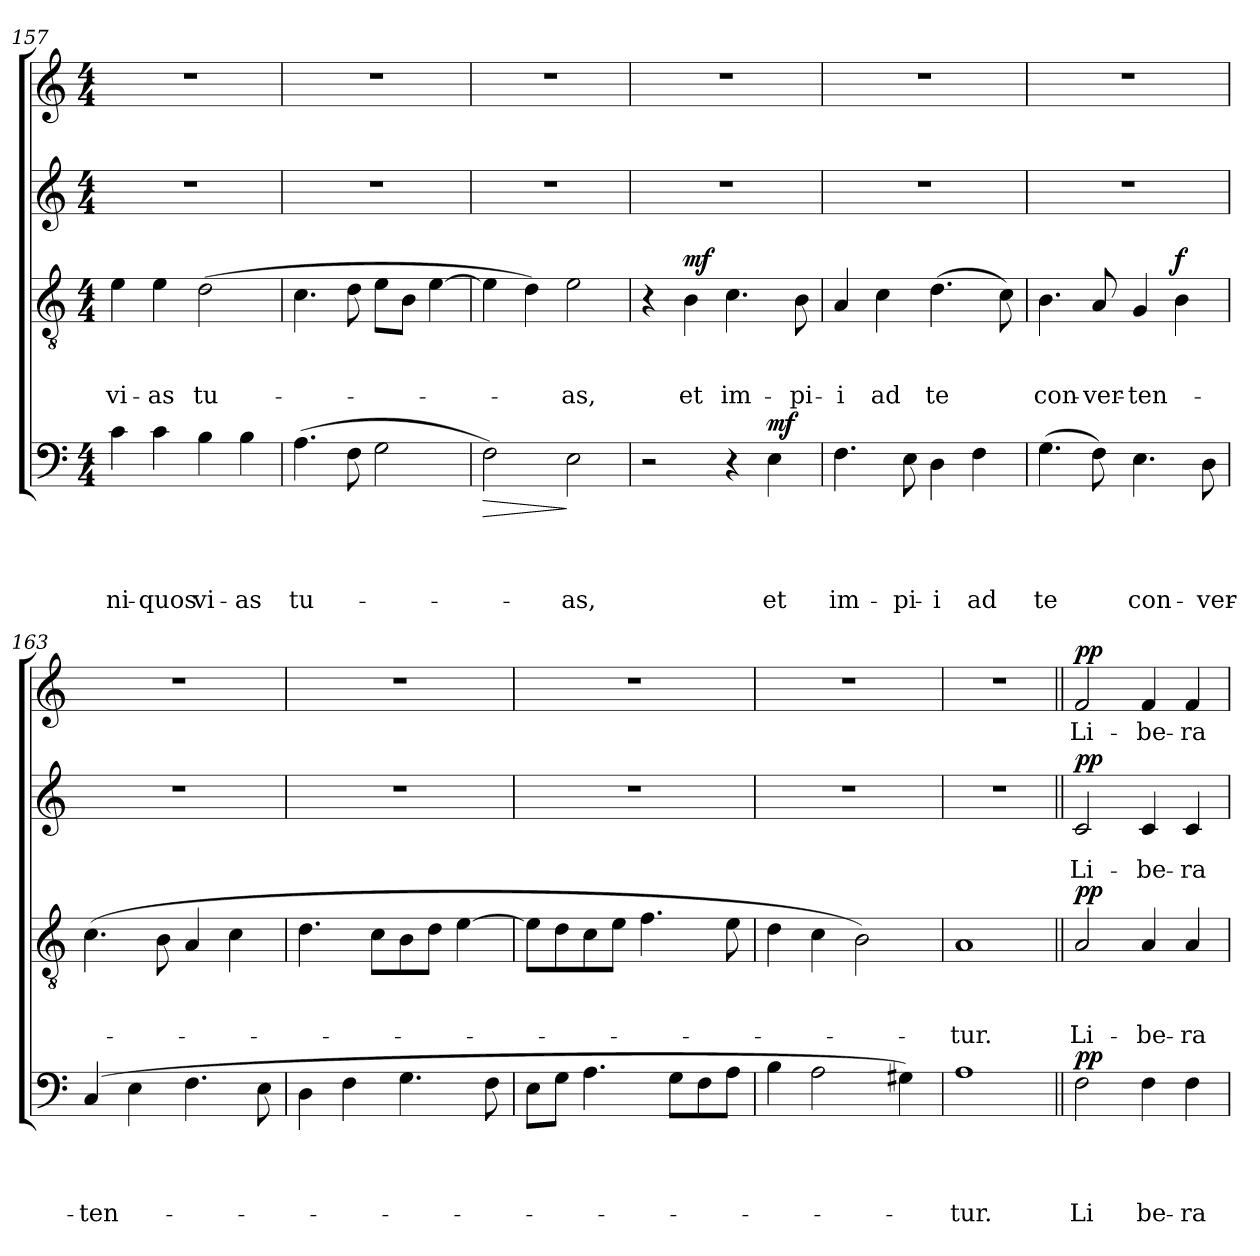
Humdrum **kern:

**kern	**text	**text	**text	**text	**dynam	**kern	**text	**text	**text	**dynam	**kern	**text	**text	**dynam	**kern	**text	**dynam
*part4	*part4	*part4	*part4	*part4	*part4	*part3	*part3	*part3	*part3	*part3	*part2	*part2	*part2	*part2	*part1	*part1	*part1
*staff4	*staff4	*staff4	*staff4	*staff4	*staff4	*staff3	*staff3	*staff3	*staff3	*staff3	*staff2	*staff2	*staff2	*staff2	*staff1	*staff1	*staff1
*clefF4	*	*	*	*	*	*clefGv2	*	*	*	*	*clefG2	*	*	*	*clefG2	*	*
*	*	*	*	*	*	*ITrd7c12	*	*	*	*	*	*	*	*	*	*	*
*k[]	*	*	*	*	*	*k[]	*	*	*	*	*k[]	*	*	*	*k[]	*	*
*C:	*	*	*	*	*	*C:	*	*	*	*	*C:	*	*	*	*C:	*	*
*M4/4	*	*	*	*	*	*M4/4	*	*	*	*	*M4/4	*	*	*	*M4/4	*	*
=157	=157	=157	=157	=157	=157	=157	=157	=157	=157	=157	=157	=157	=157	=157	=157	=157	=157
!	!	!	!	!LO:LY:b	!	!	!	!	!LO:LY:b	!	!	!	!	!	!	!	!
4c\	.	.	.	-ni-	.	4E\	.	.	vi-	.	1r	.	.	.	1r	.	.
!	!	!	!	!LO:LY:b	!	!	!	!	!LO:LY:b	!	!	!	!	!	!	!	!
4c\	.	.	.	-quos	.	4E\	.	.	-as	.	.	.	.	.	.	.	.
!	!	!	!	!LO:LY:b	!	!	!	!	!LO:LY:b	!	!	!	!	!	!	!	!
4B\	.	.	.	vi-	.	(>2D\	.	.	tu-	.	.	.	.	.	.	.	.
!	!	!	!	!LO:LY:b	!	!	!	!	!	!	!	!	!	!	!	!	!
4B\	.	.	.	-as	.	.	.	.	.	.	.	.	.	.	.	.	.
=158	=158	=158	=158	=158	=158	=158	=158	=158	=158	=158	=158	=158	=158	=158	=158	=158	=158
!	!	!	!	!LO:LY:b	!	!	!	!	!	!	!	!	!	!	!	!	!
(>4.A\	.	.	.	tu-	.	4.C\	.	.	.	.	1r	.	.	.	1r	.	.
8F\	.	.	.	.	.	8D\	.	.	.	.	.	.	.	.	.	.	.
2G\	.	.	.	.	.	8E\L	.	.	.	.	.	.	.	.	.	.	.
.	.	.	.	.	.	8BB\J	.	.	.	.	.	.	.	.	.	.	.
.	.	.	.	.	.	[>4E\	.	.	.	.	.	.	.	.	.	.	.
=159	=159	=159	=159	=159	=159	=159	=159	=159	=159	=159	=159	=159	=159	=159	=159	=159	=159
!	!	!	!	!	!LO:HP:b	!	!	!	!	!	!	!	!	!	!	!	!
2F\)	.	.	.	.	>	4E\]	.	.	.	.	1r	.	.	.	1r	.	.
.	.	.	.	.	.	4D\)	.	.	.	.	.	.	.	.	.	.	.
!	!	!	!	!LO:LY:b	!	!	!	!	!LO:LY:b	!	!	!	!	!	!	!	!
2E\	.	.	.	-as,	]	2E\	.	.	-as,	.	.	.	.	.	.	.	.
=160	=160	=160	=160	=160	=160	=160	=160	=160	=160	=160	=160	=160	=160	=160	=160	=160	=160
2r	.	.	.	.	.	4r	.	.	.	.	1r	.	.	.	1r	.	.
!	!	!	!	!	!	!	!	!	!LO:LY:b	!LO:DY:a	!	!	!	!	!	!	!
.	.	.	.	.	.	4BB\	.	.	et	mf	.	.	.	.	.	.	.
!	!	!	!	!	!	!	!	!	!LO:LY:b	!	!	!	!	!	!	!	!
4r	.	.	.	.	.	4.C\	.	.	im-	.	.	.	.	.	.	.	.
!	!	!	!	!LO:LY:b	!LO:DY:a	!	!	!	!	!	!	!	!	!	!	!	!
4E\	.	.	.	et	mf	.	.	.	.	.	.	.	.	.	.	.	.
!	!	!	!	!	!	!	!	!	!LO:LY:b	!	!	!	!	!	!	!	!
.	.	.	.	.	.	8BB\	.	.	-pi-	.	.	.	.	.	.	.	.
=161	=161	=161	=161	=161	=161	=161	=161	=161	=161	=161	=161	=161	=161	=161	=161	=161	=161
!	!	!	!	!LO:LY:b	!	!	!	!	!LO:LY:b	!	!	!	!	!	!	!	!
4.F\	.	.	.	im-	.	4AA/	.	.	-i	.	1r	.	.	.	1r	.	.
!	!	!	!	!	!	!	!	!	!LO:LY:b	!	!	!	!	!	!	!	!
.	.	.	.	.	.	4C\	.	.	ad	.	.	.	.	.	.	.	.
!	!	!	!	!LO:LY:b	!	!	!	!	!	!	!	!	!	!	!	!	!
8E\	.	.	.	-pi-	.	.	.	.	.	.	.	.	.	.	.	.	.
!	!	!	!	!LO:LY:b	!	!	!	!	!LO:LY:b	!	!	!	!	!	!	!	!
4D\	.	.	.	-i	.	(>4.D\	.	.	te	.	.	.	.	.	.	.	.
!	!	!	!	!LO:LY:b	!	!	!	!	!	!	!	!	!	!	!	!	!
4F\	.	.	.	ad	.	.	.	.	.	.	.	.	.	.	.	.	.
.	.	.	.	.	.	8C\)	.	.	.	.	.	.	.	.	.	.	.
!!LO:LB:g=z
=162	=162	=162	=162	=162	=162	=162	=162	=162	=162	=162	=162	=162	=162	=162	=162	=162	=162
!	!	!	!	!LO:LY:b	!	!	!	!	!LO:LY:b	!	!	!	!	!	!	!	!
(>4.G\	.	.	.	te	.	4.BB\	.	.	con-	.	1r	.	.	.	1r	.	.
!	!	!	!	!	!	!	!	!	!LO:LY:b	!	!	!	!	!	!	!	!
8F\)	.	.	.	.	.	8AA/	.	.	-ver-	.	.	.	.	.	.	.	.
!	!	!	!	!LO:LY:b	!	!	!	!	!LO:LY:b	!	!	!	!	!	!	!	!
4.E\	.	.	.	con-	.	4GG/	.	.	-ten-	.	.	.	.	.	.	.	.
!	!	!	!	!	!	!	!	!	!	!LO:DY:b	!	!	!	!	!	!	!
.	.	.	.	.	.	4BB\	.	.	.	f	.	.	.	.	.	.	.
!	!	!	!	!LO:LY:b	!	!	!	!	!	!	!	!	!	!	!	!	!
8D\	.	.	.	-ver-	.	.	.	.	.	.	.	.	.	.	.	.	.
=163	=163	=163	=163	=163	=163	=163	=163	=163	=163	=163	=163	=163	=163	=163	=163	=163	=163
!	!	!	!	!LO:LY:b	!	!	!	!	!	!	!	!	!	!	!	!	!
(>4C/	.	.	.	-ten-	.	(>4.C\	.	.	.	.	1r	.	.	.	1r	.	.
4E\	.	.	.	.	.	.	.	.	.	.	.	.	.	.	.	.	.
.	.	.	.	.	.	8BB\	.	.	.	.	.	.	.	.	.	.	.
4.F\	.	.	.	.	.	4AA/	.	.	.	.	.	.	.	.	.	.	.
.	.	.	.	.	.	4C\	.	.	.	.	.	.	.	.	.	.	.
8E\	.	.	.	.	.	.	.	.	.	.	.	.	.	.	.	.	.
=164	=164	=164	=164	=164	=164	=164	=164	=164	=164	=164	=164	=164	=164	=164	=164	=164	=164
4D\	.	.	.	.	.	4.D\	.	.	.	.	1r	.	.	.	1r	.	.
4F\	.	.	.	.	.	.	.	.	.	.	.	.	.	.	.	.	.
.	.	.	.	.	.	8C\L	.	.	.	.	.	.	.	.	.	.	.
4.G\	.	.	.	.	.	8BB\	.	.	.	.	.	.	.	.	.	.	.
.	.	.	.	.	.	8D\J	.	.	.	.	.	.	.	.	.	.	.
.	.	.	.	.	.	[>4E\	.	.	.	.	.	.	.	.	.	.	.
8F\	.	.	.	.	.	.	.	.	.	.	.	.	.	.	.	.	.
=165	=165	=165	=165	=165	=165	=165	=165	=165	=165	=165	=165	=165	=165	=165	=165	=165	=165
8E\L	.	.	.	.	.	8E\L]	.	.	.	.	1r	.	.	.	1r	.	.
8G\J	.	.	.	.	.	8D\	.	.	.	.	.	.	.	.	.	.	.
4.A\	.	.	.	.	.	8C\	.	.	.	.	.	.	.	.	.	.	.
.	.	.	.	.	.	8E\J	.	.	.	.	.	.	.	.	.	.	.
.	.	.	.	.	.	4.F\	.	.	.	.	.	.	.	.	.	.	.
8G\L	.	.	.	.	.	.	.	.	.	.	.	.	.	.	.	.	.
8F\	.	.	.	.	.	.	.	.	.	.	.	.	.	.	.	.	.
8A\J	.	.	.	.	.	8E\	.	.	.	.	.	.	.	.	.	.	.
=166	=166	=166	=166	=166	=166	=166	=166	=166	=166	=166	=166	=166	=166	=166	=166	=166	=166
4B\	.	.	.	.	.	4D\	.	.	.	.	1r	.	.	.	1r	.	.
2A\	.	.	.	.	.	4C\	.	.	.	.	.	.	.	.	.	.	.
.	.	.	.	.	.	2BB\)	.	.	.	.	.	.	.	.	.	.	.
4G#X\)	.	.	.	.	.	.	.	.	.	.	.	.	.	.	.	.	.
=167	=167	=167	=167	=167	=167	=167	=167	=167	=167	=167	=167	=167	=167	=167	=167	=167	=167
!	!	!	!	!LO:LY:b	!	!	!	!	!LO:LY:b	!	!	!	!	!	!	!	!
1A	.	.	.	-tur.	.	1AA	.	.	-tur.	.	1r	.	.	.	1r	.	.
!!LO:PB:g=z
=168||	=168||	=168||	=168||	=168||	=168||	=168||	=168||	=168||	=168||	=168||	=168||	=168||	=168||	=168||	=168||	=168||	=168||
!	!	!	!	!LO:LY:b	!LO:DY:a	!	!	!	!LO:LY:b	!LO:DY:a	!	!	!LO:LY:b	!LO:DY:a	!	!LO:LY:b	!LO:DY:a
2F\	.	.	.	Li	pp	2AA/	.	.	Li-	pp	2c/	.	Li-	pp	2f/	Li-	pp
!	!	!	!	!LO:LY:b	!	!	!	!	!LO:LY:b	!	!	!	!LO:LY:b	!	!	!LO:LY:b	!
4F\	.	.	.	be-	.	4AA/	.	.	-be-	.	4c/	.	-be-	.	4f/	-be-	.
!	!	!	!	!LO:LY:b	!	!	!	!	!LO:LY:b	!	!	!	!LO:LY:b	!	!	!LO:LY:b	!
4F\	.	.	.	-ra	.	4AA/	.	.	-ra	.	4c/	.	-ra	.	4f/	-ra	.
=	=	=	=	=	=	=	=	=	=	=	=	=	=	=	=	=	=
*-	*-	*-	*-	*-	*-	*-	*-	*-	*-	*-	*-	*-	*-	*-	*-	*-	*-
